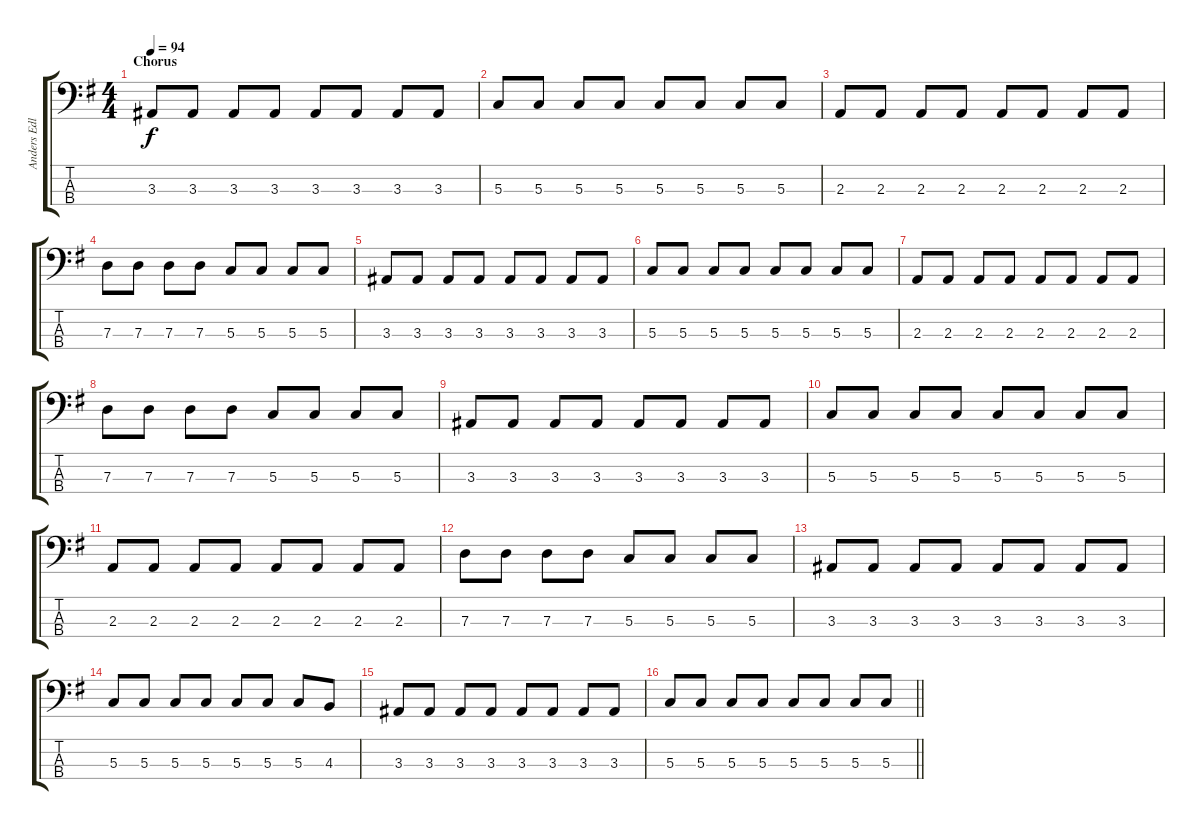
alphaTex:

\track ("Anders Edlund - bass" "Anders Edl") {instrument electricbassfinger}
\staff {score tabs}
\tuning (F2 C2 G1 D1) {hide}
\ts (4 4)
\section ("" "Chorus")
\tempo 94
\clef f4
\ks eminor
3.3.8{dy f} 3.3.8 3.3.8 3.3.8 3.3.8 3.3.8 3.3.8 3.3.8 |
5.3.8 5.3.8 5.3.8 5.3.8 5.3.8 5.3.8 5.3.8 5.3.8 |
2.3.8 2.3.8 2.3.8 2.3.8 2.3.8 2.3.8 2.3.8 2.3.8 |
7.3.8 7.3.8 7.3.8 7.3.8 5.3.8 5.3.8 5.3.8 5.3.8 |
3.3.8 3.3.8 3.3.8 3.3.8 3.3.8 3.3.8 3.3.8 3.3.8 |
5.3.8 5.3.8 5.3.8 5.3.8 5.3.8 5.3.8 5.3.8 5.3.8 |
2.3.8 2.3.8 2.3.8 2.3.8 2.3.8 2.3.8 2.3.8 2.3.8 |
7.3.8 7.3.8 7.3.8 7.3.8 5.3.8 5.3.8 5.3.8 5.3.8 |
3.3.8 3.3.8 3.3.8 3.3.8 3.3.8 3.3.8 3.3.8 3.3.8 |
5.3.8 5.3.8 5.3.8 5.3.8 5.3.8 5.3.8 5.3.8 5.3.8 |
2.3.8 2.3.8 2.3.8 2.3.8 2.3.8 2.3.8 2.3.8 2.3.8 |
7.3.8 7.3.8 7.3.8 7.3.8 5.3.8 5.3.8 5.3.8 5.3.8 |
3.3.8 3.3.8 3.3.8 3.3.8 3.3.8 3.3.8 3.3.8 3.3.8 |
5.3.8 5.3.8 5.3.8 5.3.8 5.3.8 5.3.8 5.3.8 4.3.8 |
3.3.8 3.3.8 3.3.8 3.3.8 3.3.8 3.3.8 3.3.8 3.3.8 |
\barLineRight lightlight
5.3.8 5.3.8 5.3.8 5.3.8 5.3.8 5.3.8 5.3.8 5.3.8
